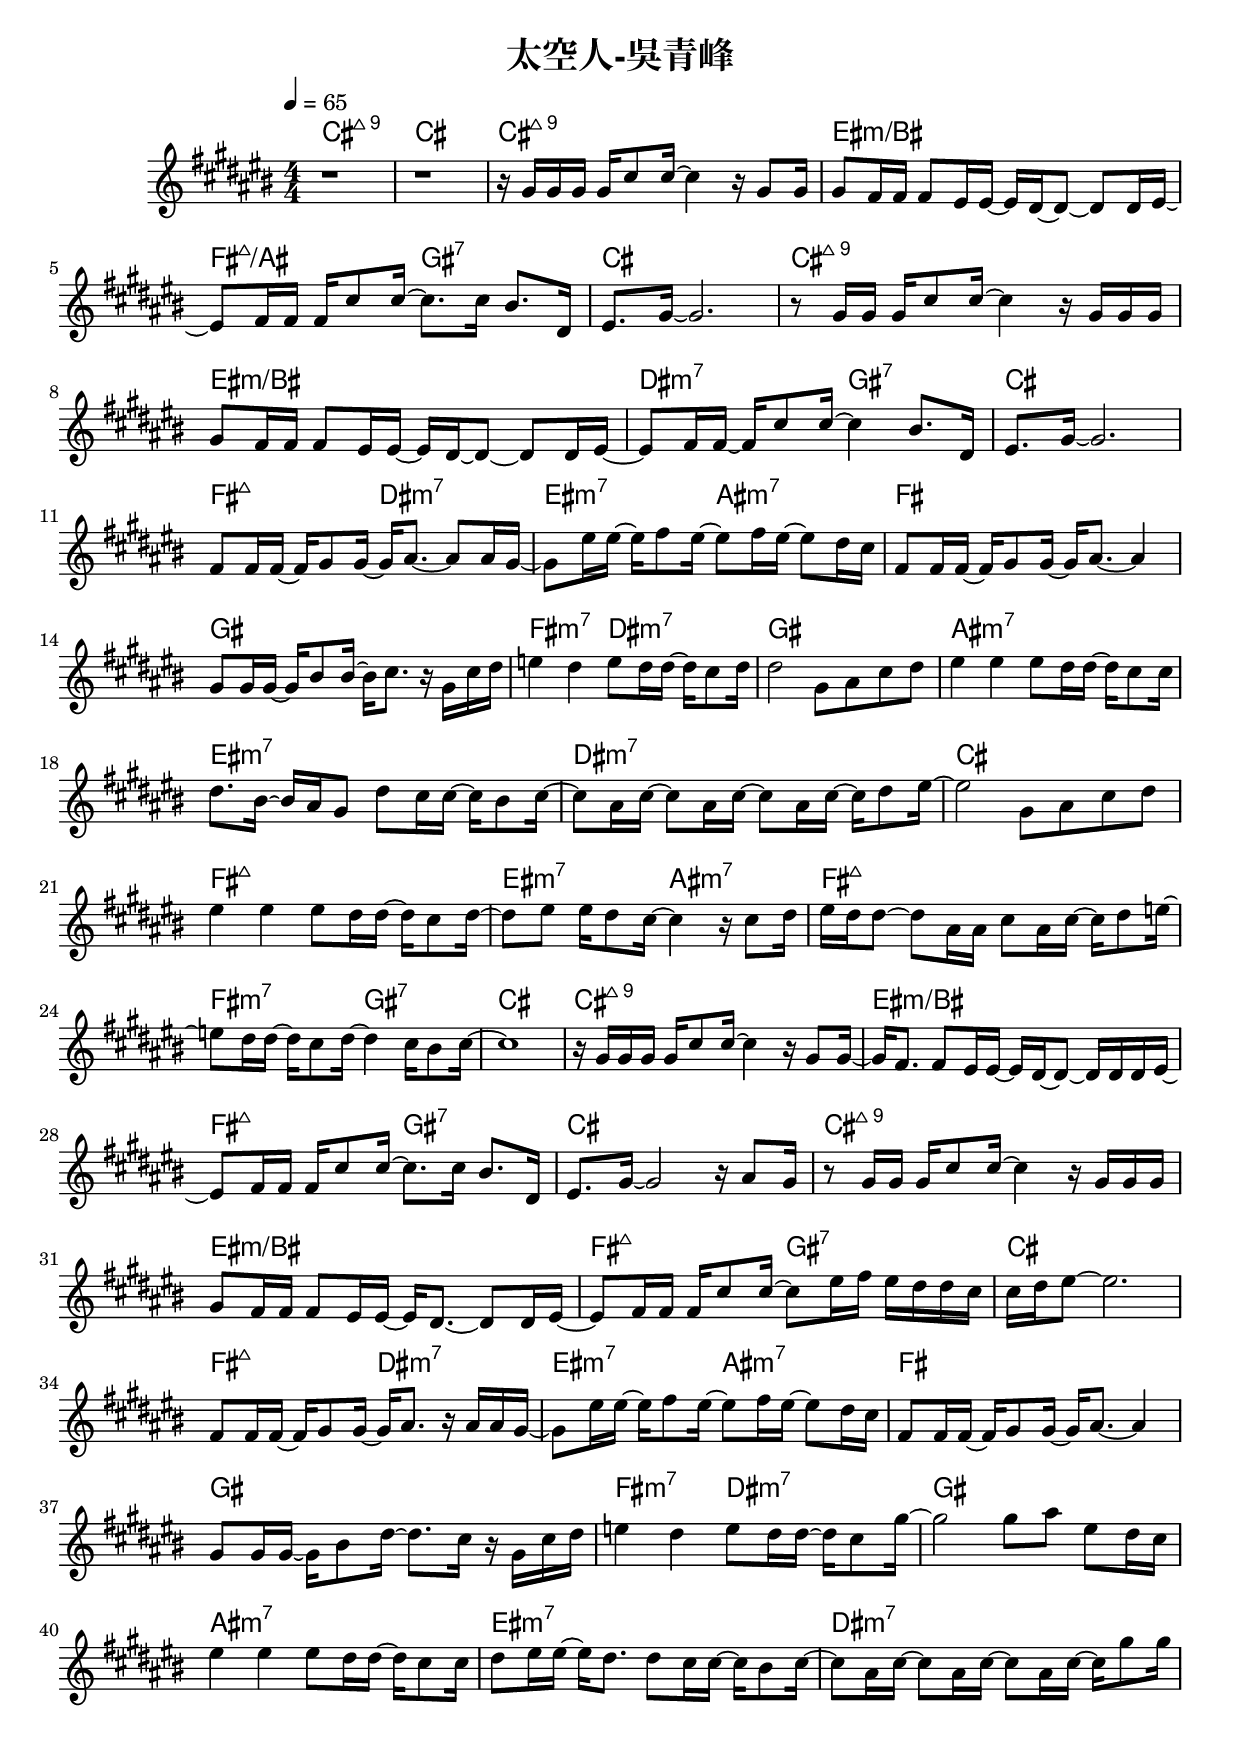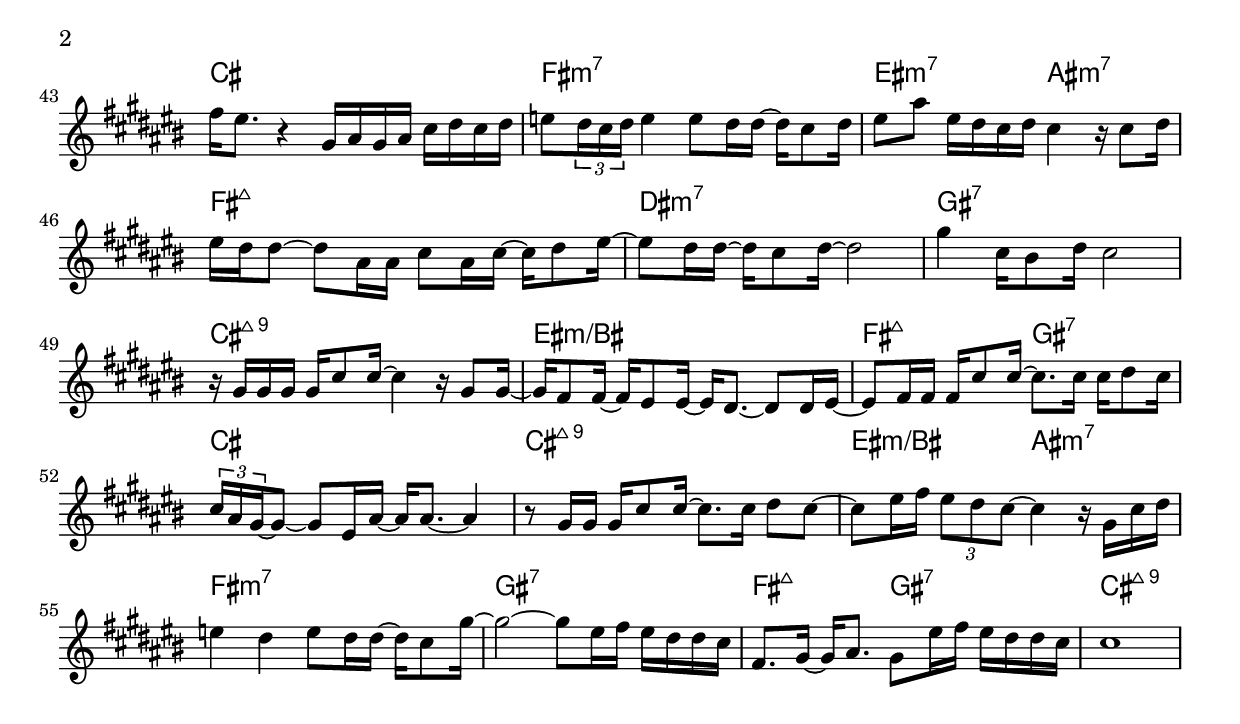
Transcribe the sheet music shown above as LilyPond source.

\header {
  title = "太空人-吳青峰"
  composer = ""
}

righthand = {\clef treble \key cis\major \numericTimeSignature \time 4/4 \tempo 4=65
  <<
  \relative cis''{
    %intro
    r1 | r |
    %verse1
    r16 gis gis gis gis cis8 cis16~ cis4 r16 gis8 gis16 |
    gis8 fis16 fis fis8 eis16 eis~ eis dis~ dis8~ dis dis16 eis~ |
    eis8 fis16 fis fis cis'8 cis16~ cis8. cis16 bis8. dis,16 |
    eis8. gis16~ gis2. |

    r8 gis16 gis gis cis8 cis16~ cis4 r16 gis gis gis |
    gis8 fis16 fis fis8 eis16 eis~ eis dis~ dis8~ dis dis16 eis~ |
    eis8 fis16 fis~ fis cis'8 cis16~ cis4 bis8. dis,16 |
    eis8. gis16~ gis2. |
    %pre-chorus 
    fis8 fis16 fis~ fis gis8 gis16~ gis16 ais8.~ ais8 ais16 gis~|
    gis8 eis'16 eis16~ eis16 fis8 eis16~ eis8 fis16 eis16~ eis8 dis16 cis |
    fis,8 fis16 fis~ fis gis8 gis16~ gis16 ais8.~ ais4 |
    gis8 gis16 gis~ gis bis8 bis16~ bis16 cis8. r16 gis cis dis |
    e4 dis e8 dis16 dis~ dis cis8 dis16 |
    dis2 gis,8 ais cis dis |
    %chorus1
    eis4 eis eis8 dis16 dis~ dis cis8 cis16 |
    dis8. bis16~ bis ais gis8 dis' cis16 cis~ cis bis8 cis16~ |
    cis8 ais16 cis~ cis8 ais16 cis~ cis8 ais16 cis~ cis16 dis8 eis16~|
    eis2 gis,8 ais cis dis |

    eis4 eis eis8 dis16 dis~ dis cis8 dis16~|
    dis8 eis eis16 dis8 cis16~ cis4 r16 cis8 dis16|
    eis dis dis8~ dis ais16 ais cis8 ais16 cis~ cis dis8 e16~|
    e8 dis16 dis~ dis cis8 dis16~ dis4 cis16 bis8 cis16~| cis1 |
    %verse2
    r16 gis gis gis gis cis8 cis16~ cis4 r16 gis8 gis16~ |
    gis16 fis8. fis8 eis16 eis~ eis dis~ dis8~ dis16 dis dis eis~ |
    eis8 fis16 fis fis cis'8 cis16~ cis8. cis16 bis8. dis,16 |
    eis8. gis16~ gis2 r16 ais8 gis16 |

    r8 gis16 gis gis cis8 cis16~ cis4 r16 gis gis gis |
    gis8 fis16 fis fis8 eis16 eis~ eis dis8.~ dis8 dis16 eis~|
    eis8 fis16 fis fis cis'8 cis16~ cis8 eis16 fis eis dis dis cis|
    cis dis eis8~ eis2.|
    %pre-chorus2
    fis,8 fis16 fis~ fis gis8 gis16~ gis ais8. r16 ais ais gis~|
    gis8 eis'16 eis~ eis fis8 eis16~ eis8 fis16 eis~ eis8 dis16 cis|
    fis,8 fis16 fis~ fis gis8 gis16~ gis ais8.~ ais4|
    gis8 gis16 gis~ gis bis8 dis16~ dis8. cis16 r gis cis dis|
    e4 dis e8 dis16 dis~ dis cis8 gis'16~ |
    gis2 gis8 ais eis dis16 cis |
    %chorus2
    eis4 eis eis8 dis16 dis~ dis cis8 cis16|
    dis8 eis16 eis~ eis dis8. dis8 cis16 cis~ cis bis8 cis16~|
    cis8 ais16 cis~ cis8 ais16 cis~ cis8 ais16 cis~ cis gis'8 gis16|
    fis eis8. r4 gis,16 ais gis ais cis dis cis dis|
    e8 \tuplet 3/2 8 {dis16 cis dis} e4 e8 dis16 dis~ dis cis8 dis16|
    eis8 ais eis16 dis cis dis cis4 r16 cis8 dis16|
    eis16 dis dis8~ dis ais16 ais cis8 ais16 cis~ cis dis8 eis16~|
    eis8 dis16 dis~ dis cis8 dis16~ dis2 |
    gis4 cis,16 bis8 dis16 cis2 |
    %verse3
    r16 gis gis gis gis cis8 cis16~ cis4 r16 gis8 gis16~ |
    gis fis8 fis16~ fis eis8 eis16~ eis dis8.~ dis8 dis16 eis~|
    eis8 fis16 fis fis cis'8 cis16~ cis8. cis16 cis dis8 cis16|
    \tuplet 3/2 8 {cis16 ais gis~} gis8~ gis eis16 ais~ ais ais8.~ ais4|

    r8 gis16 gis gis cis8 cis16~ cis8. cis16 dis8 cis~|
    cis eis16 fis \tuplet 3/2 4 {eis8 dis cis~} cis4 r16 gis cis dis|
    e4 dis e8 dis16 dis~ dis cis8 gis'16~|
    gis2~ gis8 eis16 fis eis dis dis cis|
    fis,8. gis16~ gis ais8. gis8 eis'16 fis eis dis dis cis|
    cis1 |
  
  }

  >>

}

lefthand = {}

chordsname = { \chordmode{
  %intro
  cis1:maj9 | cis |
  %verse1
  cis:maj9 | eis:m/bis | fis2:maj7/ais gis:7 | cis1 |
  cis:maj9 | eis:m/bis | dis2:m7 gis:7 | cis1 |
  %pre-chorus1
  fis2:maj7 dis:m7 | eis:m7 ais:m7 | fis1 | gis | fis2:m7 dis:m7 | gis1 |
  %chorus1
  ais:m7 | eis:m7 | dis:m7 | cis |
  fis:maj7 | eis2:m7 ais:m7 | fis1:maj7 | fis2:m7 gis:7 | cis1 |
  %verse2
  cis:maj9 | eis:m/bis | fis2:maj7 gis:7 | cis1 |
  cis:maj9 | eis:m/bis | fis2:maj7 gis:7 | cis1 |
  %pre-chorus2
  fis2:maj7 dis:m7 | eis:m7 ais:m7 | fis1 | gis | fis2:m7 dis:m7 | gis1 |
  %chorus2
  ais:m7 | eis:m7 | dis:m7 | cis |
  fis:m7 | eis2:m7 ais:m7 | fis1:maj7 | dis:m7 | gis:7 |
  %verse3
  cis:maj9 | eis:m/bis | fis2:maj7 gis:7 | cis1 |
  cis:maj9 | eis2:m/bis ais:m7 |
  fis1:m7 | gis:7 |
  fis2:maj7 gis:7 | cis1:maj9 |

  }}




\score {<<
  \new ChordNames {\chordsname}
  \new PianoStaff {
    \new Staff \righthand
    }>>

  \layout {}
  \midi {}
}